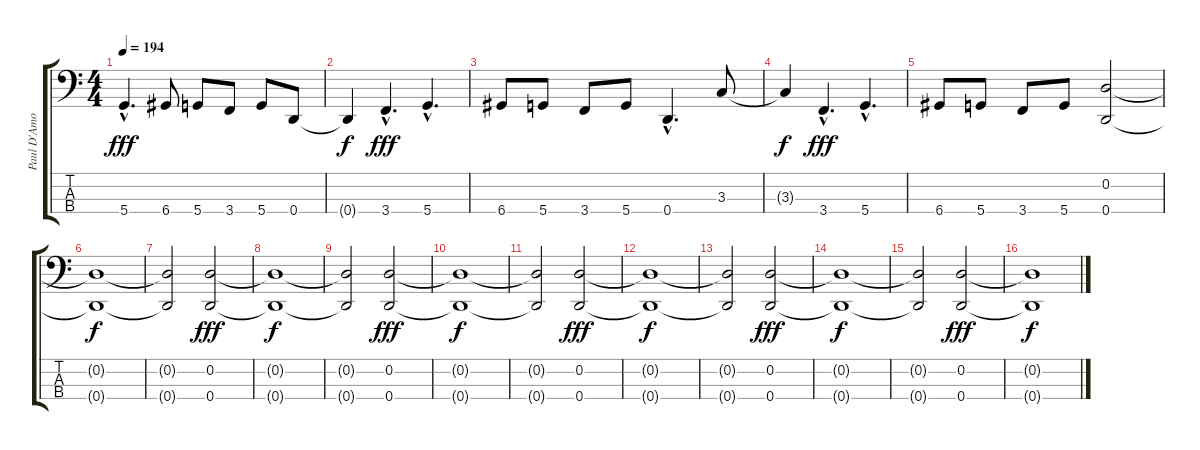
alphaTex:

\track ("Paul D'Amour" "Paul D'Amo") {instrument electricbasspick}
\staff {score tabs}
\tuning (G2 D2 A1 D1) {hide}
\ts (4 4)
\tempo 194
\clef f4
\ks c
5.4{hac}.4{d dy fff} 6.4.8 5.4.8 3.4.8 5.4.8 0.4.8 |
0.4{t}.4{dy f} 3.4{hac}.4{d dy fff} 5.4{hac}.4{d} |
6.4.8 5.4.8 3.4.8 5.4.8 0.4{hac}.4{d} 3.3.8 |
3.3{t}.4{dy f} 3.4{hac}.4{d dy fff} 5.4{hac}.4{d} |
6.4.8 5.4.8 3.4.8 5.4.8 (0.2 0.4).2 |
(0.2{t} 0.4{t}).1{dy f} |
(0.2{t} 0.4{t}).2 (0.2 0.4).2{dy fff} |
(0.2{t} 0.4{t}).1{dy f} |
(0.2{t} 0.4{t}).2 (0.2 0.4).2{dy fff} |
(0.2{t} 0.4{t}).1{dy f} |
(0.2{t} 0.4{t}).2 (0.2 0.4).2{dy fff} |
(0.2{t} 0.4{t}).1{dy f} |
(0.2{t} 0.4{t}).2 (0.2 0.4).2{dy fff} |
(0.2{t} 0.4{t}).1{dy f} |
(0.2{t} 0.4{t}).2 (0.2 0.4).2{dy fff} |
(0.2{t} 0.4{t}).1{dy f}
